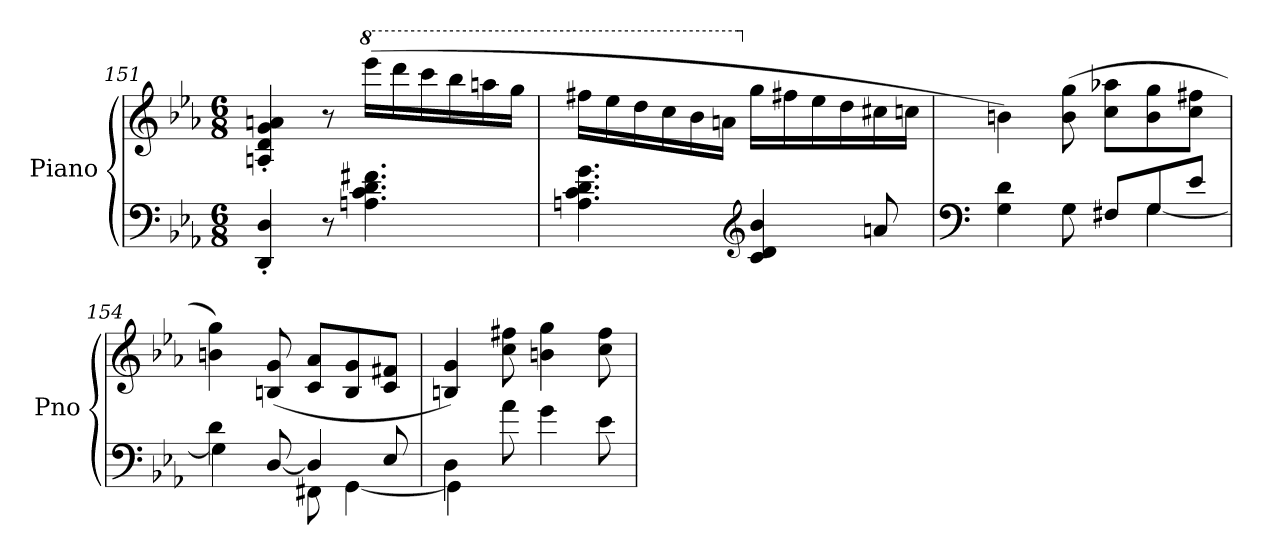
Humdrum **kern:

**kern	**kern
*part1	*part1
*staff2	*staff1
*I"Piano	*
*I'Pno	*
*clefF4	*clefG2
*k[b-e-a-]	*k[b-e-a-]
*M6/8	*M6/8
=151	=151
4DD/' 4D/'	4An/' 4d/' 4g/' 4an/'
8r	8r
*	*8va
4.An\ 4.c\ 4.d\ 4.f#X\	(16eeee-\LL
.	16dddd\
.	16cccc\
.	16bbb-\
.	16aaan\
.	16ggg\JJ
=152	=152
4.An\ 4.c\ 4.d\ 4.g\	16fff#X\LL
.	16eee-\
.	16ddd\
.	16ccc\
.	16bb-\
.	16aan\JJ
*clefG2	*
*	*X8va
4c/ 4d/ 4b-/	16gg\LL
.	16ff#X\
.	16ee-\
.	16dd\
8an/	16cc#X\
.	16ccn\JJ
!!LO:LB:g=z
=153	=153
*clefF4	*
*^	*
4G\ 4d\	2ryy	4bn\)
8G\	.	(8b\ 8gg\
8F#X/L	.	8cc\ 8aa-X\L
8G/	[4G\	8b\ 8gg\
8e-/J	.	8cc\ 8ff#X\J
!!LO:LB:g=z
=154	=154	=154
4d\	4G\]	4bn\ 4gg\)
[8D/	8ryy	(>8Bn/ 8g/
4D/]	8FF#X\	8c/ 8a-/L
.	[4GG\	8B/ 8g/
8E-/	.	8c/ 8f#X/J
=155	=155	=155
4D\	4GG\]	4Bn/ 4g/)
8a-\	2ryy	8cc\ 8ff#X\
4g\	.	4bn\ 4gg\
8e-\	.	8cc\ 8ff#\
*v	*v	*
=	=
*-	*-
